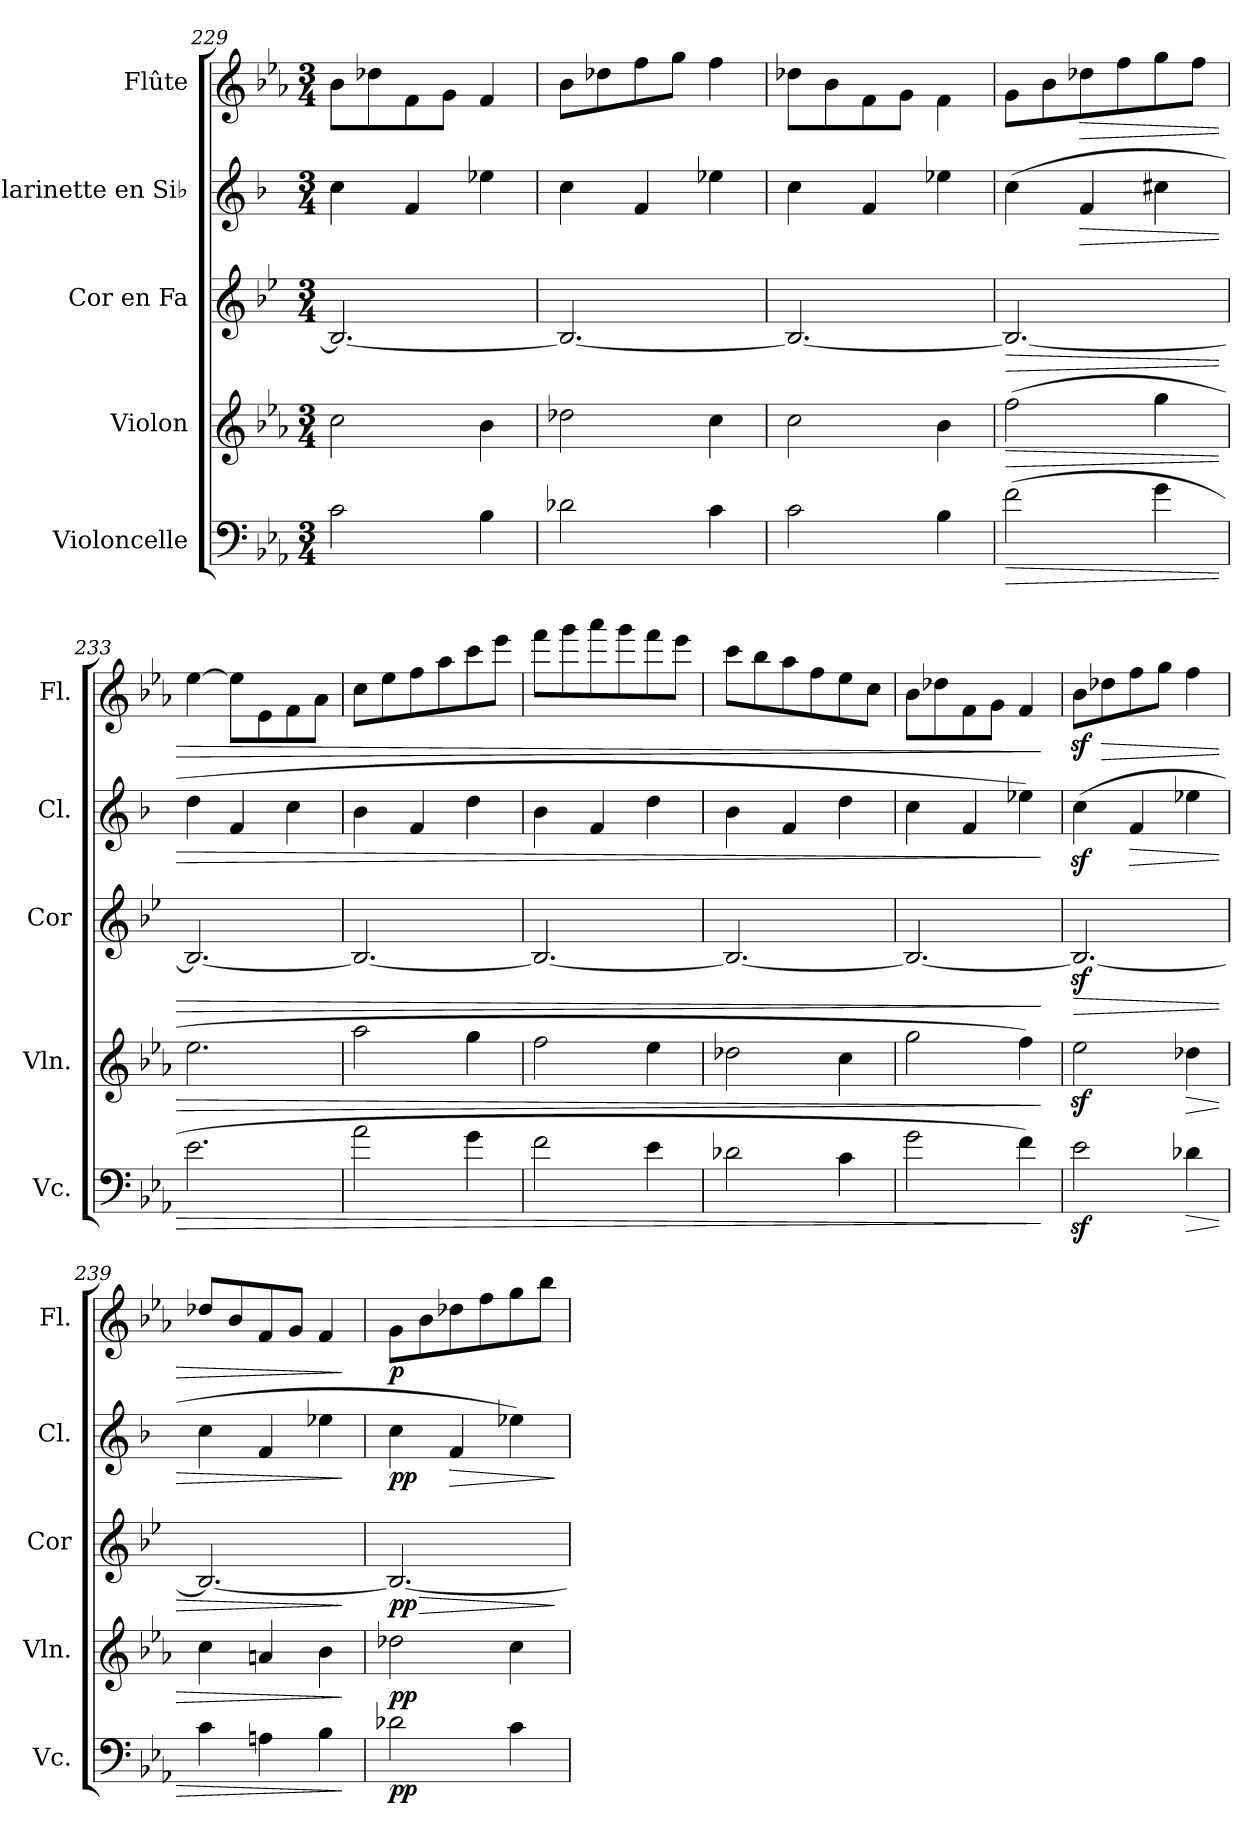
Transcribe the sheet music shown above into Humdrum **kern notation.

**kern	**dynam	**kern	**dynam	**kern	**dynam	**kern	**dynam	**kern	**dynam
*part5	*part5	*part4	*part4	*part3	*part3	*part2	*part2	*part1	*part1
*staff5	*staff5	*staff4	*staff4	*staff3	*staff3	*staff2	*staff2	*staff1	*staff1
*I"Violoncelle	*	*I"Violon	*	*I"Cor en Fa	*	*I"Clarinette en Si♭	*	*I"Flûte	*
*I'Vc.	*	*I'Vln.	*	*I'Cor	*	*I'Cl.	*	*I'Fl.	*
*clefF4	*	*clefG2	*	*clefG2	*	*clefG2	*	*clefG2	*
*	*	*	*	*ITrd4c7	*	*ITrd1c2	*	*	*
*k[b-e-a-]	*	*k[b-e-a-]	*	*k[b-e-a-]	*	*k[b-e-a-]	*	*k[b-e-a-]	*
*M3/4	*	*M3/4	*	*M3/4	*	*M3/4	*	*M3/4	*
=229	=229	=229	=229	=229	=229	=229	=229	=229	=229
2c\	.	2cc\	.	2.E-/_	.	4b-\	.	8b-\L	.
.	.	.	.	.	.	.	.	8dd-X\	.
.	.	.	.	.	.	4e-/	.	8f\	.
.	.	.	.	.	.	.	.	8g\J	.
4B-\	.	4b-\	.	.	.	4dd-X\	.	4f/	.
=230	=230	=230	=230	=230	=230	=230	=230	=230	=230
2d-X\	.	2dd-X\	.	2.E-/_	.	4b-\	.	8b-\L	.
.	.	.	.	.	.	.	.	8dd-X\	.
.	.	.	.	.	.	4e-/	.	8ff\	.
.	.	.	.	.	.	.	.	8gg\J	.
4c\	.	4cc\	.	.	.	4dd-X\	.	4ff\	.
=231	=231	=231	=231	=231	=231	=231	=231	=231	=231
2c\	.	2cc\	.	2.E-/_	.	4b-\	.	8dd-X\L	.
.	.	.	.	.	.	.	.	8b-\	.
.	.	.	.	.	.	4e-/	.	8f\	.
.	.	.	.	.	.	.	.	8g\J	.
4B-\	.	4b-\	.	.	.	4dd-X\	.	4f\	.
=232	=232	=232	=232	=232	=232	=232	=232	=232	=232
!	!LO:HP:b	!	!LO:HP:b	!	!LO:HP:b	!	!	!	!
(>2f\	>	(>2ff\	>	2.E-/_	>	(>4b-\	.	8g\L	.
.	.	.	.	.	.	.	.	8b-\	.
!	!	!	!	!	!	!	!LO:HP:b	!	!LO:HP:b
.	.	.	.	.	.	4e-/	>	8dd-X\	>
.	.	.	.	.	.	.	.	8ff\	.
4g\	.	4gg\	.	.	.	4bn\	.	8gg\	.
.	.	.	.	.	.	.	.	8ff\J	.
=233	=233	=233	=233	=233	=233	=233	=233	=233	=233
2.e-\	.	2.ee-\	.	2.E-/_	.	4cc\	.	[4ee-\	.
.	.	.	.	.	.	4e-/	.	8ee-\L]	.
.	.	.	.	.	.	.	.	8e-\	.
.	.	.	.	.	.	4b-\	.	8f\	.
.	.	.	.	.	.	.	.	8a-\J	.
!!LO:LB:g=z
=234	=234	=234	=234	=234	=234	=234	=234	=234	=234
2a-\	.	2aa-\	.	2.E-/_	.	4a-\	.	8cc\L	.
.	.	.	.	.	.	.	.	8ee-\	.
.	.	.	.	.	.	4e-/	.	8ff\	.
.	.	.	.	.	.	.	.	8aa-\	.
4g\	.	4gg\	.	.	.	4cc\	.	8ccc\	.
.	.	.	.	.	.	.	.	8eee-\J	.
=235	=235	=235	=235	=235	=235	=235	=235	=235	=235
2f\	.	2ff\	.	2.E-/_	.	4a-\	.	8fff\L	.
.	.	.	.	.	.	.	.	8ggg\	.
.	.	.	.	.	.	4e-/	.	8aaa-\	.
.	.	.	.	.	.	.	.	8ggg\	.
4e-\	.	4ee-\	.	.	.	4cc\	.	8fff\	.
.	.	.	.	.	.	.	.	8eee-\J	.
=236	=236	=236	=236	=236	=236	=236	=236	=236	=236
2d-X\	.	2dd-X\	.	2.E-/_	.	4a-\	.	8ccc\L	.
.	.	.	.	.	.	.	.	8bb-\	.
.	.	.	.	.	.	4e-/	.	8aa-\	.
.	.	.	.	.	.	.	.	8ff\	.
4c\	.	4cc\	.	.	.	4cc\	.	8ee-\	.
.	.	.	.	.	.	.	.	8cc\J	.
=237	=237	=237	=237	=237	=237	=237	=237	=237	=237
2g\	.	2gg\	.	2.E-/_	.	4b-\	.	8b-\L	.
.	.	.	.	.	.	.	.	8dd-X\	.
.	.	.	.	.	.	4e-/	.	8f\	.
.	.	.	.	.	.	.	.	8g\J	.
4f\)	.	4ff\)	.	.	.	4dd-X\)	.	4f/	.
.	]	.	]	.	]	.	]	.	]
=238	=238	=238	=238	=238	=238	=238	=238	=238	=238
!	!	!	!	!	!LO:HP:b	!	!	!	!
2e-z<\	.	2ee-z<\	.	2.E-z</_	>	(>4b-z<\	.	8b-z<\L	.
!	!	!	!	!	!	!	!	!	!LO:HP:b
.	.	.	.	.	.	.	.	8dd-X\	>
!	!	!	!	!	!	!	!LO:HP:b	!	!
.	.	.	.	.	.	4e-/	>	8ff\	.
.	.	.	.	.	.	.	.	8gg\J	.
!	!LO:HP:b	!	!LO:HP:b	!	!	!	!	!	!
4d-X\	>	4dd-X\	>	.	.	4dd-X\	.	4ff\	.
=239	=239	=239	=239	=239	=239	=239	=239	=239	=239
4c\	.	4cc\	.	2.E-/_	.	4b-\	.	8dd-X/L	.
.	.	.	.	.	.	.	.	8b-/	.
4An\	.	4an/	.	.	.	4e-/	.	8f/	.
.	.	.	.	.	.	.	.	8g/J	.
4B-\	.	4b-\	.	.	.	4dd-X\	.	4f/	.
.	]	.	]	.	]	.	]	.	]
=240	=240	=240	=240	=240	=240	=240	=240	=240	=240
!	!LO:DY:b	!	!LO:DY:b	!	!LO:HP:b	!	!	!	!
!	!	!	!	!	!LO:DY:n=1:b	!	!LO:DY:b	!	!LO:DY:b
2d-X\	pp	2dd-X\	pp	2.E-/_	> pp	4b-\	pp	8g\L	p
.	.	.	.	.	.	.	.	8b-\	.
!	!	!	!	!	!	!	!LO:HP:b	!	!
.	.	.	.	.	.	4e-/	>	8dd-X\	.
.	.	.	.	.	.	.	.	8ff\	.
4c\	.	4cc\	.	.	.	4dd-X\)	.	8gg\	.
.	.	.	.	.	.	.	.	8bb-\J	.
.	.	.	.	.	]	.	]	.	.
=	=	=	=	=	=	=	=	=	=
*-	*-	*-	*-	*-	*-	*-	*-	*-	*-
